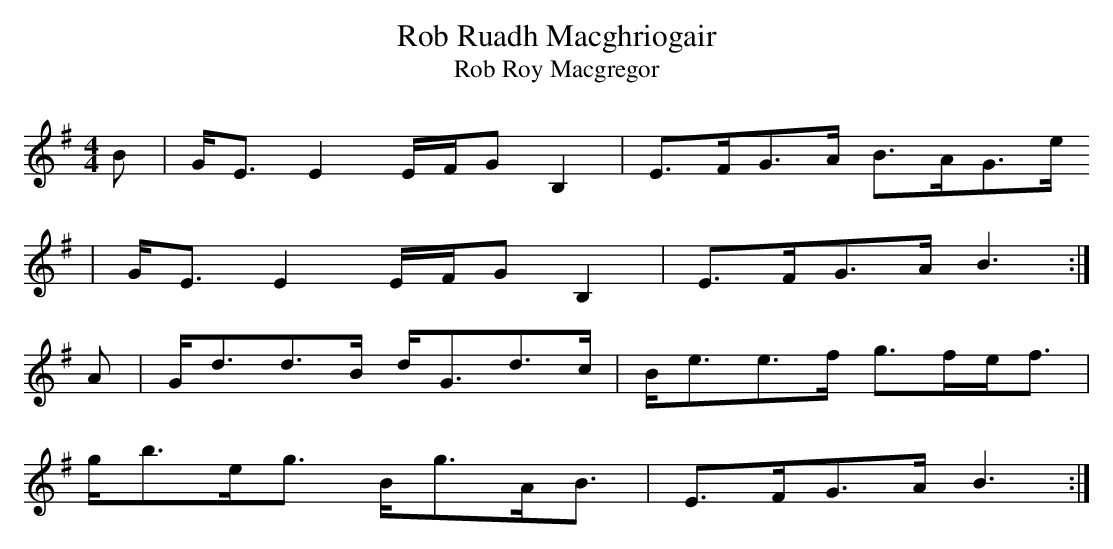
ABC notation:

X:1
T:Rob Ruadh Macghriogair
T:Rob Roy Macgregor
M:4/4
L:1/8
K:Em
B | G<E E2 E/F/G B,2 | E>FG>A B>AG>e
  | G<E E2 E/F/G B,2 | E>FG>A B3     :|
A | G<dd>B d<Gd>c    | B<ee>f g>fe<f  |
    g<be<g B<gA<B    | E>FG>A B3     :|
